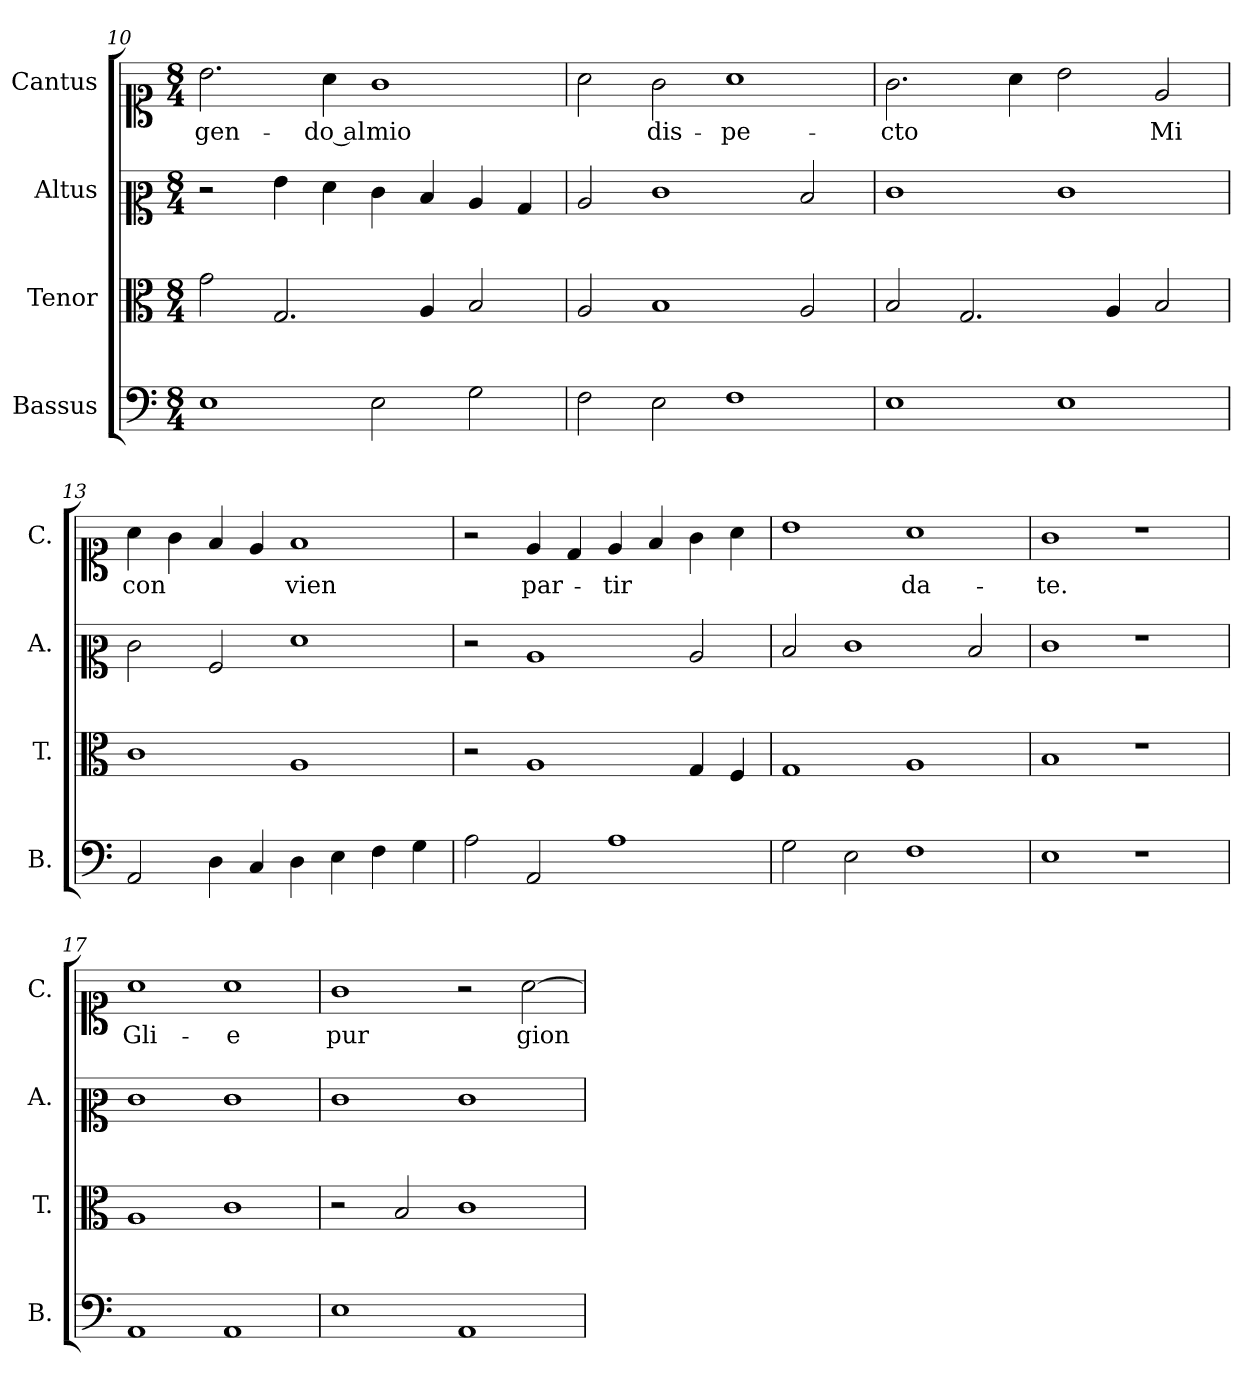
**kern	**kern	**kern	**kern	**text
*part4	*part3	*part2	*part1	*part1
*staff4	*staff3	*staff2	*staff1	*staff1
*I"Bassus	*I"Tenor	*I"Altus	*I"Cantus	*
*I'B.	*I'T.	*I'A.	*I'C.	*
*clefF4	*clefC3	*clefC2	*clefC1	*
*k[]	*k[]	*k[]	*k[]	*
*M8/4	*M8/4	*M8/4	*M8/4	*
=10	=10	=10	=10	=10
!	!	!	!	!LO:LY:b
1E	2g\	2r	2.b\	-gen-
.	2.G/	4g\	.	.
!	!	!	!	!LO:LY:b
.	.	4f\	4a\	-do al
!	!	!	!	!LO:LY:b
2E\	.	4e\	1g	-mio
.	4A/	4d/	.	.
2G\	2B/	4c/	.	.
.	.	4B/	.	.
=11	=11	=11	=11	=11
2F\	2A/	2c/	2a\	.
!	!	!	!	!LO:LY:b
2E\	1B	1e	2g\	dis-
!	!	!	!	!LO:LY:b
1F	.	.	1a	-pe-
.	2A/	2d/	.	.
!!LO:LB:g=z
=12	=12	=12	=12	=12
!	!	!	!	!LO:LY:b
1E	2B/	1e	2.g\	-cto
.	2.G/	.	.	.
.	.	.	4a\	.
1E	.	1e	2b\	.
.	4A/	.	.	.
!	!	!	!	!LO:LY:b
.	2B/	.	2e/	Mi
=13	=13	=13	=13	=13
!	!	!	!	!LO:LY:b
2AA/	1c	2e\	4a\	-con
.	.	.	4g\	.
4D\	.	2A/	4f/	.
4C/	.	.	4e/	.
!	!	!	!	!LO:LY:b
4D\	1A	1f	1f	vien
4E\	.	.	.	.
4F\	.	.	.	.
4G\	.	.	.	.
=14	=14	=14	=14	=14
2A\	2r	2r	2r	.
!	!	!	!	!LO:LY:b
2AA/	1A	1c	4e/	par-
.	.	.	4d/	.
!	!	!	!	!LO:LY:b
1A	.	.	4e/	-tir
.	.	.	4f/	.
.	4G/	2c/	4g\	.
.	4F/	.	4a\	.
=15	=15	=15	=15	=15
2G\	1G	2d/	1b	.
2E\	.	1e	.	.
!	!	!	!	!LO:LY:b
1F	1A	.	1a	da-
.	.	2d/	.	.
=16	=16	=16	=16	=16
!	!	!	!	!LO:LY:b
1E	1B	1e	1g	te.
1r	1r	1r	1r	.
=17	=17	=17	=17	=17
!	!	!	!	!LO:LY:b
1AA	1A	1e	1a	Gli-
!	!	!	!	!LO:LY:b
1AA	1c	1e	1a	-e
!!LO:PB:g=z
=18	=18	=18	=18	=18
!	!	!	!	!LO:LY:b
1E	2r	1e	1g	pur
.	2B/	.	.	.
1AA	1c	1e	2r	.
!	!	!	!	!LO:LY:b
.	.	.	[2a\	gion-
=	=	=	=	=
*-	*-	*-	*-	*-
